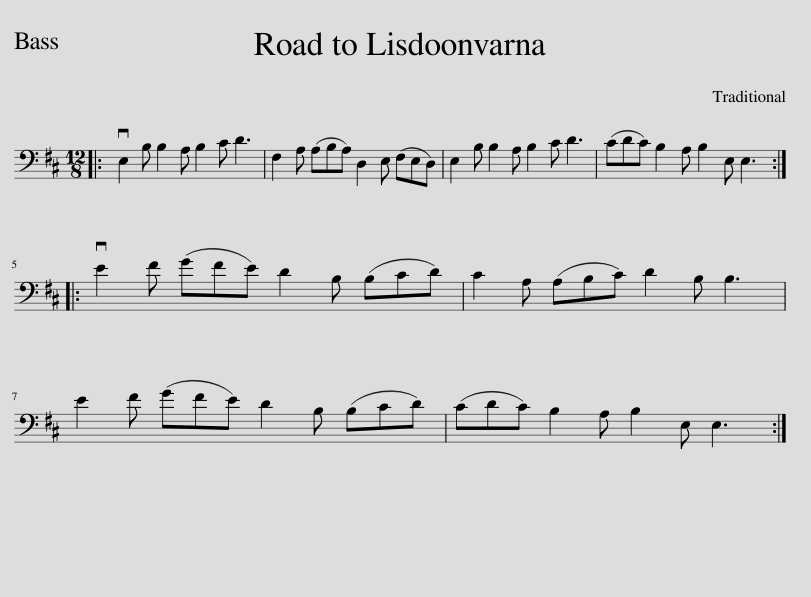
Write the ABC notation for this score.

X:1
L:1/8
M:12/8
I:linebreak $
K:D
V:1 bass transpose=-12
V:1
|: vE,2 B, B,2 A, B,2 C D3 | F,2 A, (A,B,A,) D,2 E, (F,E,D,) | E,2 B, B,2 A, B,2 C D3 | (CDC) B,2 A, B,2 E, E,3 ::$ vE2 F (GFE) D2 B, (B,CD) | %5
 C2 A, (A,B,C) D2 B, B,3 |$ E2 F (GFE) D2 B, (B,CD) | (CDC) B,2 A, B,2 E, E,3 :| %8
